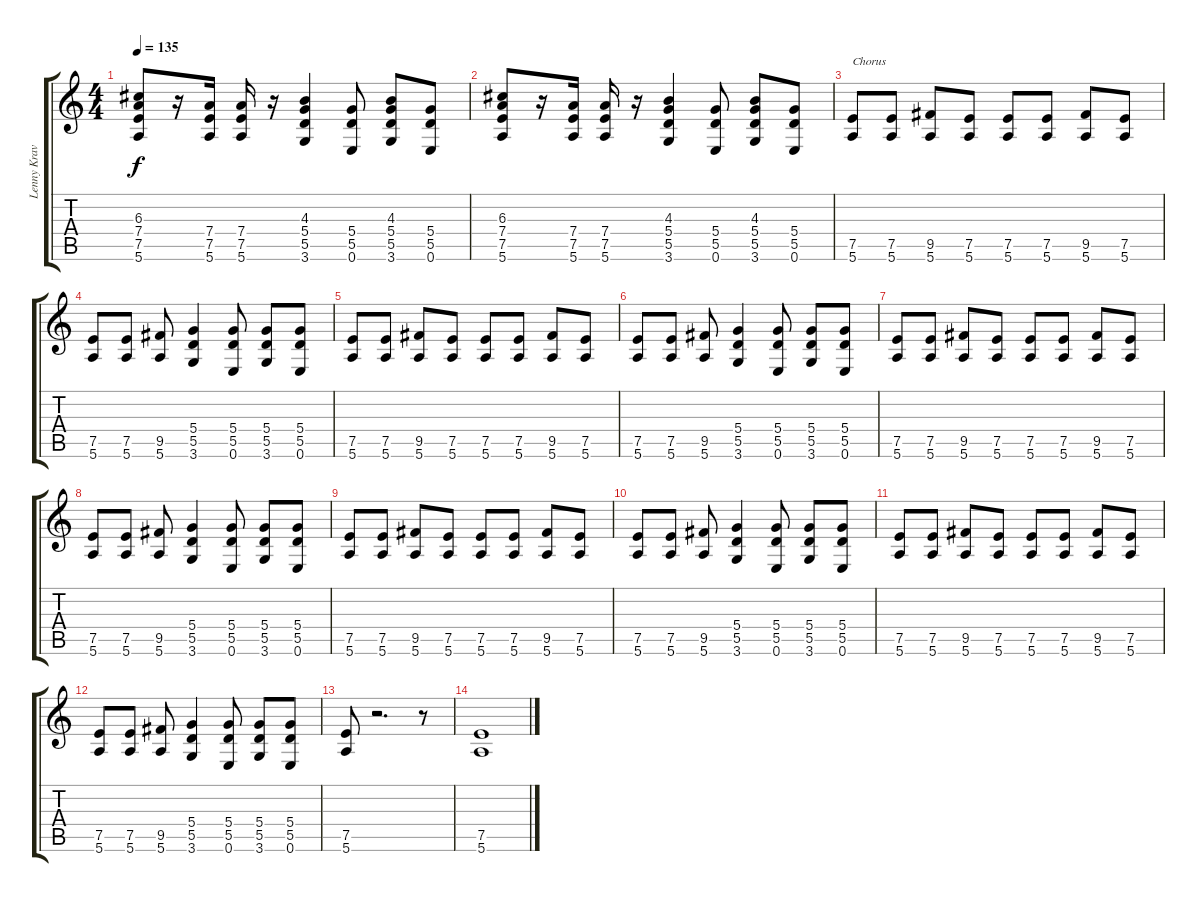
\track ("Lenny Kravitz (rhythm)" "Lenny Krav") {instrument electricguitarjazz}
\staff {score tabs}
\tuning (E4 B3 G3 D3 A2 E2) {hide}
\ts (4 4)
\tempo 135
\clef g2
\ks c
(6.3 7.4 7.5 5.6).8{dy f} r.16 (7.4 7.5 5.6).16 (7.4 7.5 5.6).16 r.16 (4.3 5.4 5.5 3.6).4 (5.4 5.5 0.6).8 (4.3 5.4 5.5 3.6).8 (5.4 5.5 0.6).8 |
(6.3 7.4 7.5 5.6).8 r.16 (7.4 7.5 5.6).16 (7.4 7.5 5.6).16 r.16 (4.3 5.4 5.5 3.6).4 (5.4 5.5 0.6).8 (4.3 5.4 5.5 3.6).8 (5.4 5.5 0.6).8 |
(7.5 5.6).8{txt "Chorus"} (7.5 5.6).8 (9.5 5.6).8 (7.5 5.6).8 (7.5 5.6).8 (7.5 5.6).8 (9.5 5.6).8 (7.5 5.6).8 |
(7.5 5.6).8 (7.5 5.6).8 (9.5 5.6).8 (5.4 5.5 3.6).4 (5.4 5.5 0.6).8 (5.4 5.5 3.6).8 (5.4 5.5 0.6).8 |
(7.5 5.6).8 (7.5 5.6).8 (9.5 5.6).8 (7.5 5.6).8 (7.5 5.6).8 (7.5 5.6).8 (9.5 5.6).8 (7.5 5.6).8 |
(7.5 5.6).8 (7.5 5.6).8 (9.5 5.6).8 (5.4 5.5 3.6).4 (5.4 5.5 0.6).8 (5.4 5.5 3.6).8 (5.4 5.5 0.6).8 |
(7.5 5.6).8 (7.5 5.6).8 (9.5 5.6).8 (7.5 5.6).8 (7.5 5.6).8 (7.5 5.6).8 (9.5 5.6).8 (7.5 5.6).8 |
(7.5 5.6).8 (7.5 5.6).8 (9.5 5.6).8 (5.4 5.5 3.6).4 (5.4 5.5 0.6).8 (5.4 5.5 3.6).8 (5.4 5.5 0.6).8 |
(7.5 5.6).8 (7.5 5.6).8 (9.5 5.6).8 (7.5 5.6).8 (7.5 5.6).8 (7.5 5.6).8 (9.5 5.6).8 (7.5 5.6).8 |
(7.5 5.6).8 (7.5 5.6).8 (9.5 5.6).8 (5.4 5.5 3.6).4 (5.4 5.5 0.6).8 (5.4 5.5 3.6).8 (5.4 5.5 0.6).8 |
(7.5 5.6).8 (7.5 5.6).8 (9.5 5.6).8 (7.5 5.6).8 (7.5 5.6).8 (7.5 5.6).8 (9.5 5.6).8 (7.5 5.6).8 |
(7.5 5.6).8 (7.5 5.6).8 (9.5 5.6).8 (5.4 5.5 3.6).4 (5.4 5.5 0.6).8 (5.4 5.5 3.6).8 (5.4 5.5 0.6).8 |
(7.5 5.6).8 r.2{d} r.8 |
(7.5 5.6).1
